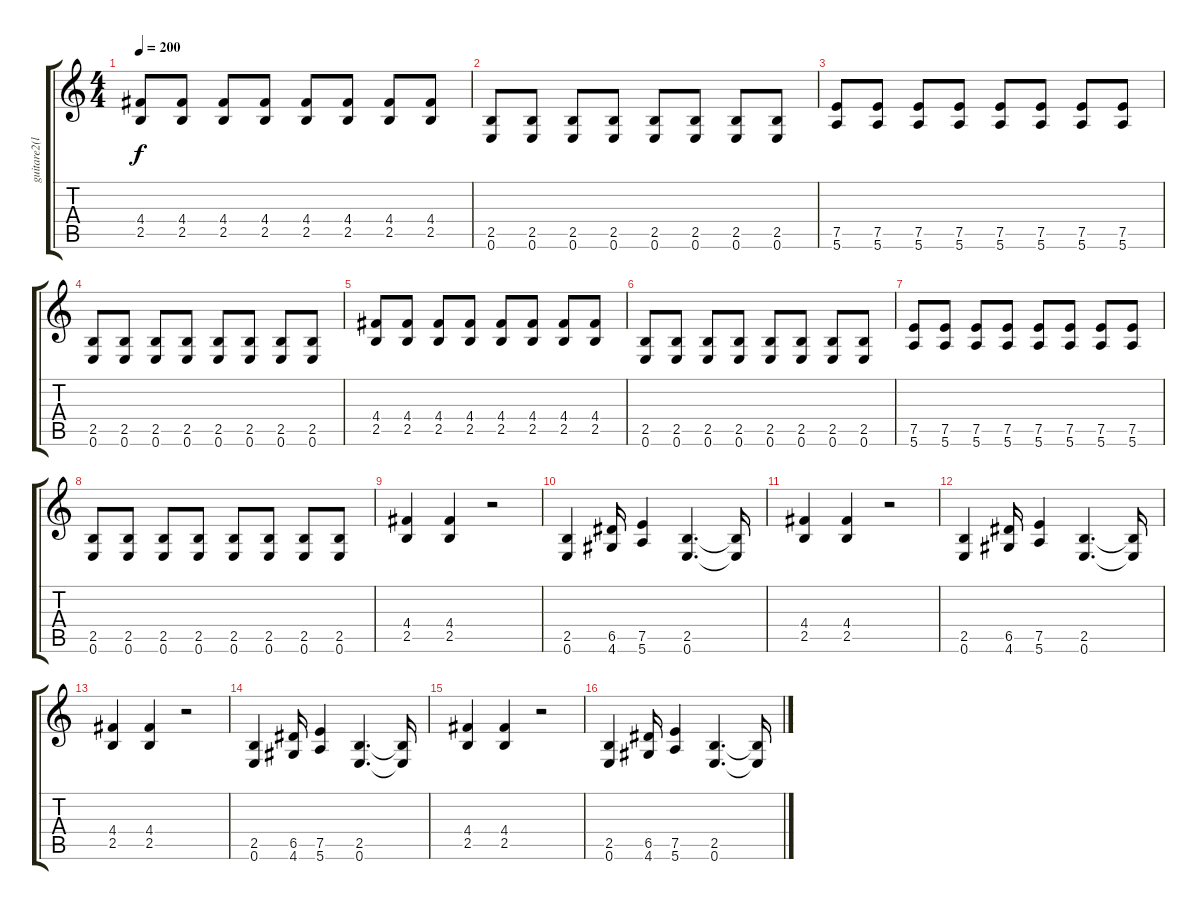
\track ("guitare2(lars)" "guitare2(l") {instrument distortionguitar}
\staff {score tabs}
\tuning (E4 B3 G3 D3 A2 E2) {hide}
\ts (4 4)
\tempo 200
\clef g2
\ks c
(4.4 2.5).8{dy f} (4.4 2.5).8 (4.4 2.5).8 (4.4 2.5).8 (4.4 2.5).8 (4.4 2.5).8 (4.4 2.5).8 (4.4 2.5).8 |
(2.5 0.6).8 (2.5 0.6).8 (2.5 0.6).8 (2.5 0.6).8 (2.5 0.6).8 (2.5 0.6).8 (2.5 0.6).8 (2.5 0.6).8 |
(7.5 5.6).8 (7.5 5.6).8 (7.5 5.6).8 (7.5 5.6).8 (7.5 5.6).8 (7.5 5.6).8 (7.5 5.6).8 (7.5 5.6).8 |
(2.5 0.6).8 (2.5 0.6).8 (2.5 0.6).8 (2.5 0.6).8 (2.5 0.6).8 (2.5 0.6).8 (2.5 0.6).8 (2.5 0.6).8 |
(4.4 2.5).8 (4.4 2.5).8 (4.4 2.5).8 (4.4 2.5).8 (4.4 2.5).8 (4.4 2.5).8 (4.4 2.5).8 (4.4 2.5).8 |
(2.5 0.6).8 (2.5 0.6).8 (2.5 0.6).8 (2.5 0.6).8 (2.5 0.6).8 (2.5 0.6).8 (2.5 0.6).8 (2.5 0.6).8 |
(7.5 5.6).8 (7.5 5.6).8 (7.5 5.6).8 (7.5 5.6).8 (7.5 5.6).8 (7.5 5.6).8 (7.5 5.6).8 (7.5 5.6).8 |
(2.5 0.6).8 (2.5 0.6).8 (2.5 0.6).8 (2.5 0.6).8 (2.5 0.6).8 (2.5 0.6).8 (2.5 0.6).8 (2.5 0.6).8 |
(4.4 2.5).4 (4.4 2.5).4 r.2 |
(2.5 0.6).4 (6.5 4.6).16 (7.5 5.6).4 (2.5 0.6).4{d} (2.5{t} 0.6{t}).16 |
(4.4 2.5).4 (4.4 2.5).4 r.2 |
(2.5 0.6).4 (6.5 4.6).16 (7.5 5.6).4 (2.5 0.6).4{d} (2.5{t} 0.6{t}).16 |
(4.4 2.5).4 (4.4 2.5).4 r.2 |
(2.5 0.6).4 (6.5 4.6).16 (7.5 5.6).4 (2.5 0.6).4{d} (2.5{t} 0.6{t}).16 |
(4.4 2.5).4 (4.4 2.5).4 r.2 |
(2.5 0.6).4 (6.5 4.6).16 (7.5 5.6).4 (2.5 0.6).4{d} (2.5{t} 0.6{t}).16
